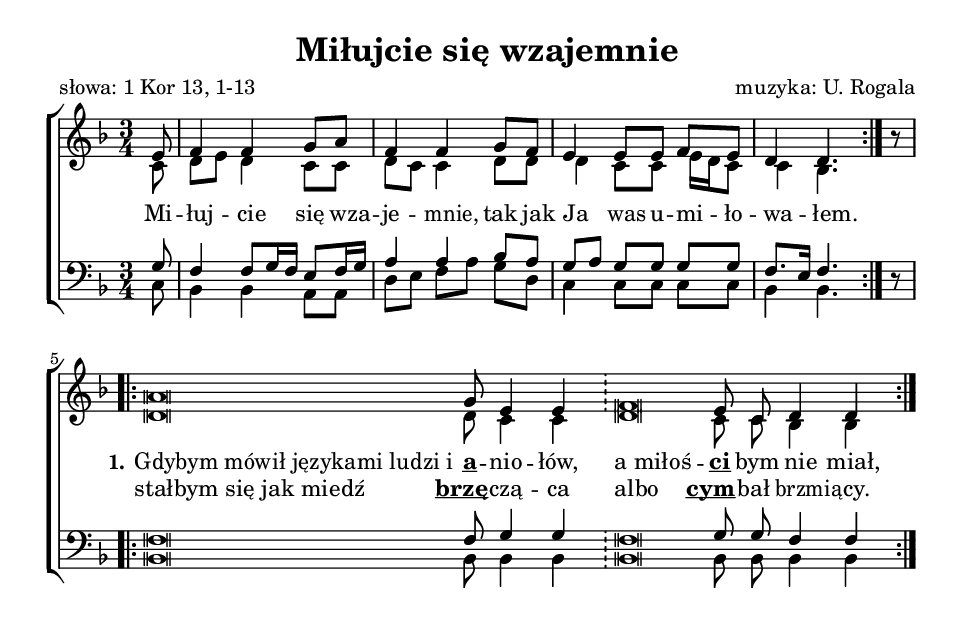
\version "2.17.3"
#(set-global-staff-size 18)

\header	{
  title = "Miłujcie się wzajemnie"
  poet = "słowa: 1 Kor 13, 1-13"
  composer = "muzyka: U. Rogala"
}

\paper {
  paper-width = 165 \mm
  paper-height = 240 \mm
  line-width = 145 \mm
}
%--------------------------------MELODY--------------------------------
sopranomelody =	\relative c'' {
  \key f \major
  \time 3/4
  \set Timing.beamExceptions = #'()
  \repeat volta 2 {
    \partial 8 e,8 |
    f4 f g8 a | f4 f
    g8 f |
    e4 e8 e f e |
    d4 d4.
  }
  \noBreak
  \oneVoice r8 \voiceOne
  %inset appropriate bar here (finish/repeat)
  \cadenzaOn
  \repeat volta 2 {
    a'\breve g8 e4 e
    \bar "dashed"
    f\breve e8 c d4 d
  }
  \cadenzaOff
}
altomelody = \relative f' {
  \key f \major
  \time 3/4
  \set Timing.beamExceptions = #'()
  \repeat volta 2 {
    \partial 8 c8
    d[ e] d4 c8 c | d8 c c4
    d8 d |
    % m. 3
    d4 c8 c8 e16 d c8
    % m. 4
    c4 bes4.
  }
  \noBreak
  s8
  %inset appropriate bar here (finish/repeat)
  \cadenzaOn
  \repeat volta 2 {
    d\breve d8 c4 c
    \bar "dashed"
    d\breve c8 c bes4 bes
  }
  \cadenzaOff
}
tenormelody = \relative c' {
  \key f \major
  \time 3/4
  \set Timing.beamExceptions = #'()
  \repeat volta 2 {
    \partial 8 g8
    f4 f8 g16 f e8 f16 g | a4 a
    bes8 a | g a g g g g
    f8. e16 f4.
  }
  \noBreak
  \oneVoice r8 \voiceOne
  %inset appropriate bar here (finish/repeat)
  \cadenzaOn
  \repeat volta 2 {
    f\breve f8 g4 g
    \bar "dashed"
    f\breve g8 g f4 f
  }
  \cadenzaOff
}
bassmelody = \relative f {
  \key f \major
  \time 3/4
  \set Timing.beamExceptions = #'()
  \repeat volta 2 {
    \partial 8 c8
    bes4 bes a8 a | d e f a
    g d | c4 c8 c c c
    bes4 bes4.
  }
  \noBreak
  s8
  %inset appropriate bar here (finish/repeat)
  \cadenzaOn
  \repeat volta 2 {
    bes\breve bes8 bes4 bes
    \bar "dashed"
    bes\breve bes8 bes bes4 bes
  }
  \cadenzaOff
}
akordy = \chordmode {
  s8 bes2 a4:m d:m f
  g4:m c2.
  bes2. bes
}
%--------------------------------LYRICS--------------------------------
text =  \lyricmode {
  Mi -- \tweak #'X-offset #-0.4 łuj --
  \tweak #'X-offset #-0.4 cie się
  \tweak #'X-offset #-0.6 wza -- je --
  \tweak #'X-offset #-1.2 \markup \scale #'(0.9 . 1) mnie,
  tak \tweak #'X-offset #-0.4 jak
  \tweak #'X-offset #0 Ja
  \tweak #'X-offset #-0.75 \markup \scale #'(0.95 . 1) was u --
  \tweak #'X-offset #-0.2 mi -- ło --
  \tweak #'X-offset #-0.2 wa --
  \tweak #'X-offset #-0.5 łem.
  \set stanza = "1."
  \once \override LyricSpace #'minimum-distance = #1
  \tweak #'X-offset #-1.5
  \markup \scale #'(0.95 . 1) "Gdybym mówił językami ludzi i"
  \markup \bold \underline a -- nio -- łów,
  \tweak #'X-offset #-0.5 "a miłoś" --
  \markup \bold \underline ci bym
  \tweak #'X-offset #-0.5 nie
  \tweak #'X-offset #-2 miał,
}

secondverse = \lyricmode {
  \repeat unfold 16 \skip4
  \tweak #'X-offset #-1.5 "stałbym się jak miedź"
  \tweak #'X-offset #-3 \markup \bold \underline brzę -- czą -- ca
  \tweak #'X-offset #-0.5 albo
  \tweak #'X-offset #-3 \markup \bold \underline cym --
  \tweak #'X-offset #-1.5 bał
  \tweak #'X-offset #-1.5 \markup \scale #'(0.9 . 1) brzmią --
  \tweak #'X-offset #-0.2 cy.
}

stanzas = \markup {
}
%--------------------------------ALL-FILE VARIABLE--------------------------------

\score {
  \new ChoirStaff <<
    \new Staff = women <<
      \clef treble
      \new Voice = soprano {
        \voiceOne
        \sopranomelody
      }
      \new Voice = alto {
        \voiceTwo
        \altomelody
      }
    >>
    \new Lyrics \with {
      \override VerticalAxisGroup #'staff-affinity = #CENTER
      \override VerticalAxisGroup #'nonstaff-relatedstaff-spacing #'padding = #1
    }
    \lyricsto soprano \text
    \new Lyrics \with {
      \override VerticalAxisGroup #'staff-affinity = #CENTER
      \override VerticalAxisGroup #'nonstaff-relatedstaff-spacing #'padding = #1
    }
    \lyricsto soprano \secondverse

    \new Staff = men <<
      \clef bass
      \new Voice = tenor {
        \voiceOne
        \tenormelody
      }
      \new Voice = bass {
        \voiceTwo
        \bassmelody
      }
    >>
  >>
  \layout {
    \override NoteHead #'style = #'altdefault
    indent = 0\cm
  }
}

\stanzas